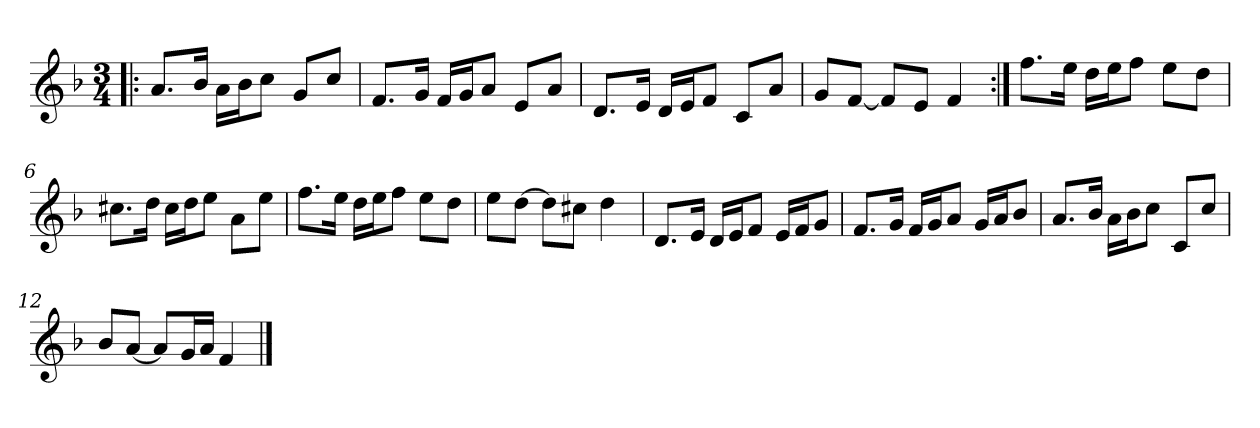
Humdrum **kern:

**kern
*part1
*staff1
*clefG2
*k[b-]
*F:
*M3/4
=1!|:
8.a/L
16b-/Jk
16a\LL
16b-\J
8cc\J
8g/L
8cc/J
=2
8.f/L
16g/Jk
16f/LL
16g/J
8a/J
8e/L
8a/J
=3
8.d/L
16e/Jk
16d/LL
16e/J
8f/J
8c/L
8a/J
=4
8g/L
[8f/J
8f/L]
8e/J
4f/
=5:|!
8.ff\L
16ee\Jk
16dd\LL
16ee\J
8ff\J
8ee\L
8dd\J
=6
8.cc#X\L
16dd\Jk
16cc#\LL
16dd\J
8ee\J
8a\L
8ee\J
!!LO:LB:g=z
=7
8.ff\L
16ee\Jk
16dd\LL
16ee\J
8ff\J
8ee\L
8dd\J
=8
8ee\L
[8dd\J
8dd\L]
8cc#X\J
4dd\
=9
8.d/L
16e/Jk
16d/LL
16e/J
8f/J
16e/LL
16f/J
8g/J
=10
8.f/L
16g/Jk
16f/LL
16g/J
8a/J
16g/LL
16a/J
8b-/J
=11
8.a/L
16b-/Jk
16a\LL
16b-\J
8cc\J
8c/L
8cc/J
=12
8b-/L
[8a/J
8a/L]
16g/L
16a/JJ
4f/
==
*-
